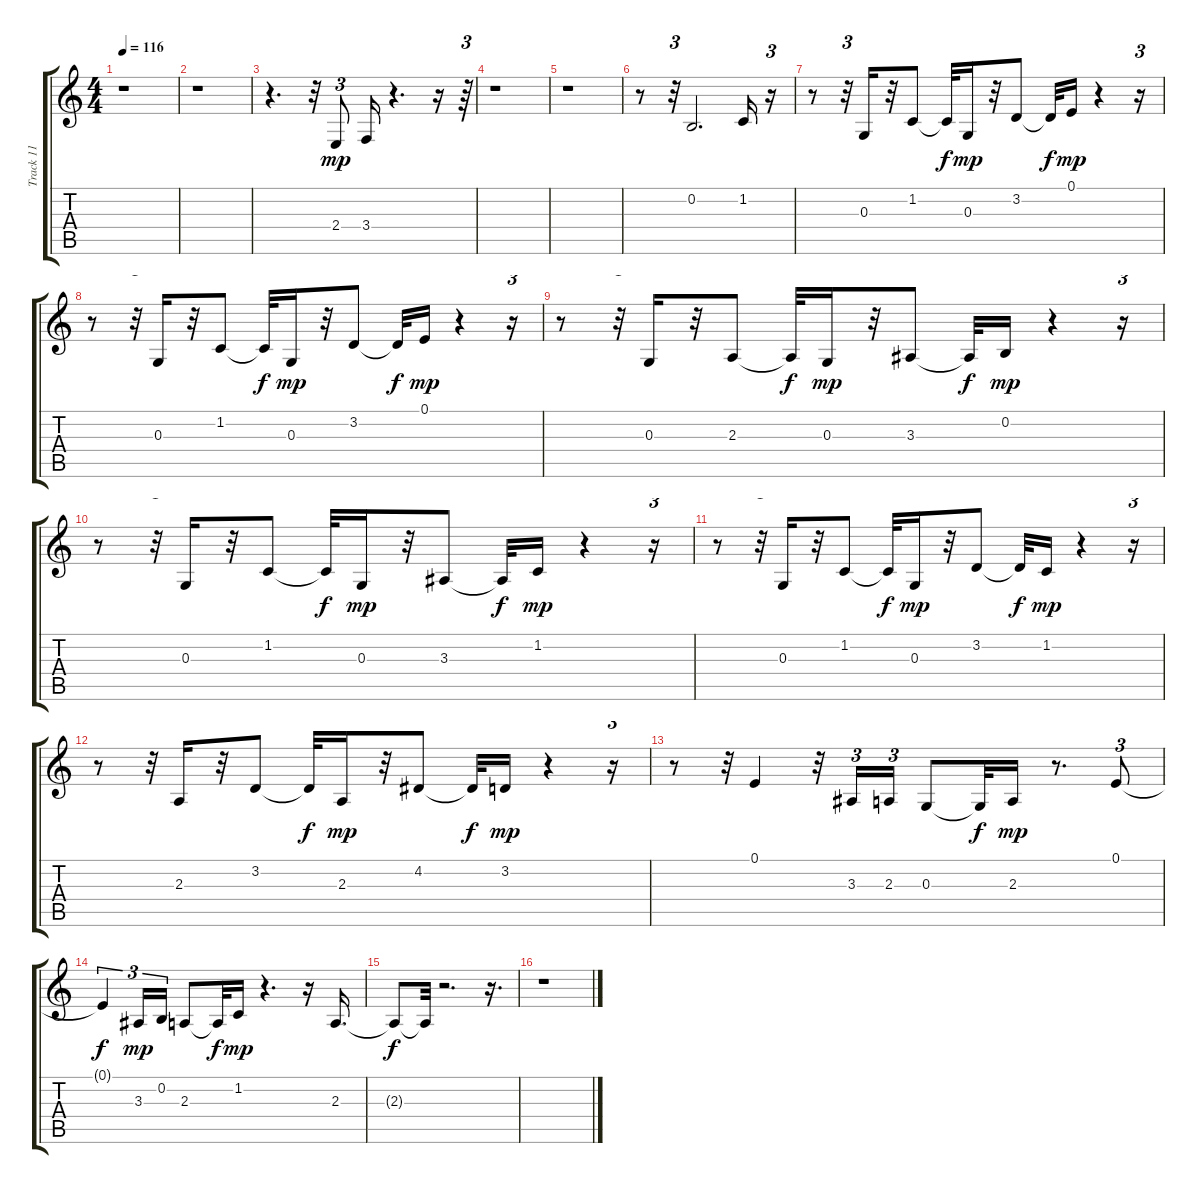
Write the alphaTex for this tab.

\track ("Track 11" "Track 11") {instrument altosax}
\staff {score tabs}
\tuning (E4 B3 G3 D3 A2 E2) {hide}
\ts (4 4)
\tempo 116
\clef g2
\ks c
r.1{dy mp} |
r.1 |
r.4{d} r.32 2.4.8{tu (3 2)} 3.4.16 r.4{d} r.16 r.64{tu (3 2)} |
r.1 |
r.1 |
r.8 r.32{tu (3 2)} 0.2.2{d} 1.2.16 r.16{tu (3 2)} |
r.8 r.32{tu (3 2)} 0.3.16 r.32 1.2.8 1.2{t}.32{dy f} 0.3.16{dy mp} r.32 3.2.8 3.2{t}.32{dy f} 0.1.16{dy mp} r.4 r.16{tu (3 2)} |
r.8 r.32{tu (3 2)} 0.3.16 r.32 1.2.8 1.2{t}.32{dy f} 0.3.16{dy mp} r.32 3.2.8 3.2{t}.32{dy f} 0.1.16{dy mp} r.4 r.16{tu (3 2)} |
r.8 r.32{tu (3 2)} 0.3.16 r.32 2.3.8 2.3{t}.32{dy f} 0.3.16{dy mp} r.32 3.3.8 3.3{t}.32{dy f} 0.2.16{dy mp} r.4 r.16{tu (3 2)} |
r.8 r.32{tu (3 2)} 0.3.16 r.32 1.2.8 1.2{t}.32{dy f} 0.3.16{dy mp} r.32 3.3.8 3.3{t}.32{dy f} 1.2.16{dy mp} r.4 r.16{tu (3 2)} |
r.8 r.32{tu (3 2)} 0.3.16 r.32 1.2.8 1.2{t}.32{dy f} 0.3.16{dy mp} r.32 3.2.8 3.2{t}.32{dy f} 1.2.16{dy mp} r.4 r.16{tu (3 2)} |
r.8 r.32{tu (3 2)} 2.3.16 r.32 3.2.8 3.2{t}.32{dy f} 2.3.16{dy mp} r.32 4.2.8 4.2{t}.32{dy f} 3.2.16{dy mp} r.4 r.16{tu (3 2)} |
r.8 r.32{tu (3 2)} 0.1.4 r.32 3.3.16{tu (3 2)} 2.3.16{tu (3 2)} 0.3.8 0.3{t}.32{dy f} 2.3.16{dy mp} r.8{d} 0.1.8{tu (3 2)} |
0.1{t}.4{tu (3 2) dy f} 3.3.16{tu (3 2) dy mp} 0.2.16{tu (3 2)} 2.3.8 2.3{t}.32{dy f} 1.2.16{dy mp} r.4{d} r.16 2.3.16{d} |
2.3{t}.8{dy f} 2.3{t}.32 r.2{d} r.16{d} |
r.1
